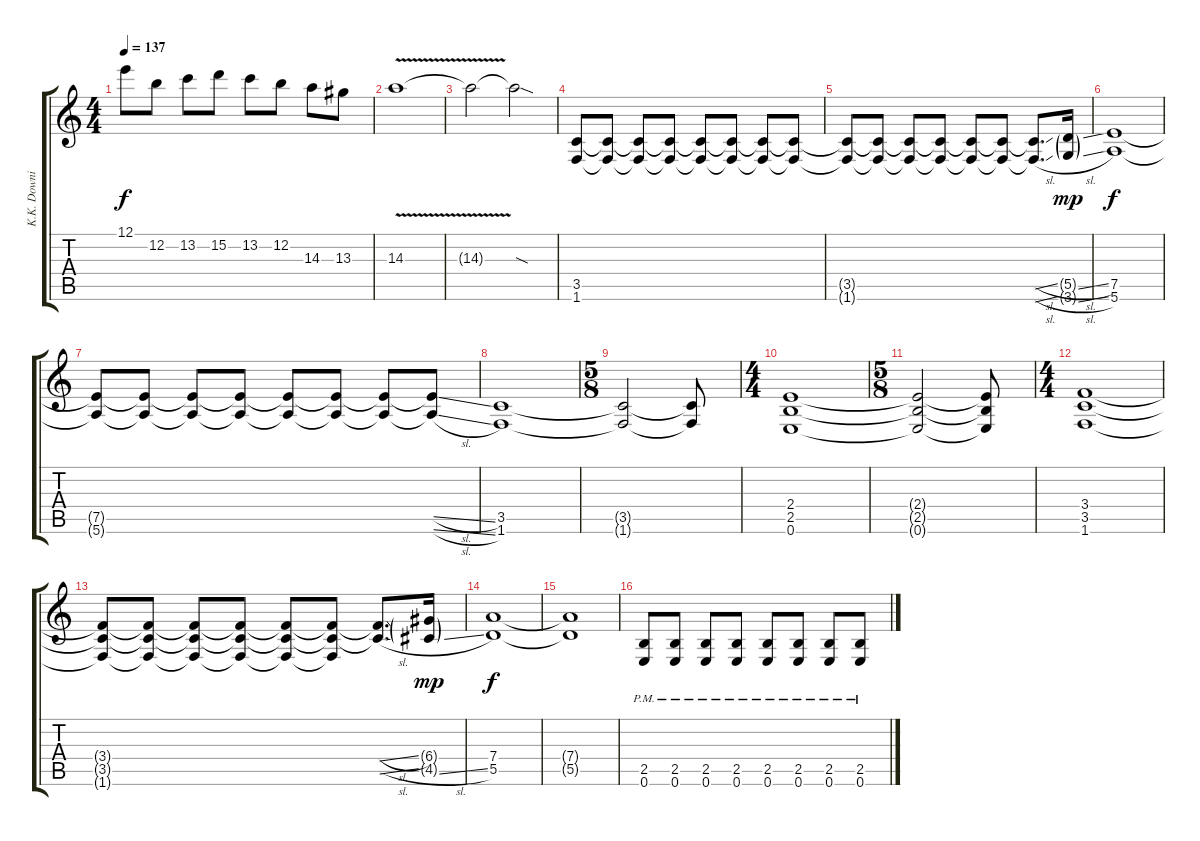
\track ("K.K. Downing" "K.K. Downi") {instrument distortionguitar}
\staff {score tabs}
\tuning (E4 B3 G3 D3 A2 E2) {hide}
\ts (4 4)
\tempo 137
\clef g2
\ks c
12.1.8{dy f} 12.2.8 13.2.8 15.2.8 13.2.8 12.2.8 14.3.8 13.3.8 |
14.3{v}.1 |
14.3{t}.2 14.3{sod t}.2 |
(3.5 1.6).8 (3.5{t} 1.6{t}).8 (3.5{t} 1.6{t}).8 (3.5{t} 1.6{t}).8 (3.5{t} 1.6{t}).8 (3.5{t} 1.6{t}).8 (3.5{t} 1.6{t}).8 (3.5{t} 1.6{t}).8 |
(3.5{t} 1.6{t}).8 (3.5{t} 1.6{t}).8 (3.5{t} 1.6{t}).8 (3.5{t} 1.6{t}).8 (3.5{t} 1.6{t}).8 (3.5{t} 1.6{t}).8 (3.5{sl t} 1.6{sl t}).8{d} (5.5{sl g} 3.6{sl g}).16{dy mp} |
(7.5 5.6).1{dy f} |
(7.5{t} 5.6{t}).8 (7.5{t} 5.6{t}).8 (7.5{t} 5.6{t}).8 (7.5{t} 5.6{t}).8 (7.5{t} 5.6{t}).8 (7.5{t} 5.6{t}).8 (7.5{t} 5.6{t}).8 (7.5{sl t} 5.6{sl t}).8 |
(3.5 1.6).1 |
\ts (5 8)
(3.5{t} 1.6{t}).2 (3.5{t} 1.6{t}).8 |
\ts (4 4)
(2.4 2.5 0.6).1 |
\ts (5 8)
(2.4{t} 2.5{t} 0.6{t}).2 (2.4{t} 2.5{t} 0.6{t}).8 |
\ts (4 4)
(3.4 3.5 1.6).1 |
(3.4{t} 3.5{t} 1.6{t}).8 (3.4{t} 3.5{t} 1.6{t}).8 (3.4{t} 3.5{t} 1.6{t}).8 (3.4{t} 3.5{t} 1.6{t}).8 (3.4{t} 3.5{t} 1.6{t}).8 (3.4{t} 3.5{t} 1.6{t}).8 (3.4{sl t} 3.5{sl t}).8{d} (6.4{g} 4.5{sl g}).16{dy mp} |
(7.4 5.5).1{dy f} |
(7.4{t} 5.5{t}).1 |
(2.5{pm} 0.6{pm}).8 (2.5{pm} 0.6{pm}).8 (2.5{pm} 0.6{pm}).8 (2.5{pm} 0.6{pm}).8 (2.5{pm} 0.6{pm}).8 (2.5{pm} 0.6{pm}).8 (2.5{pm} 0.6{pm}).8 (2.5{pm} 0.6{pm}).8
